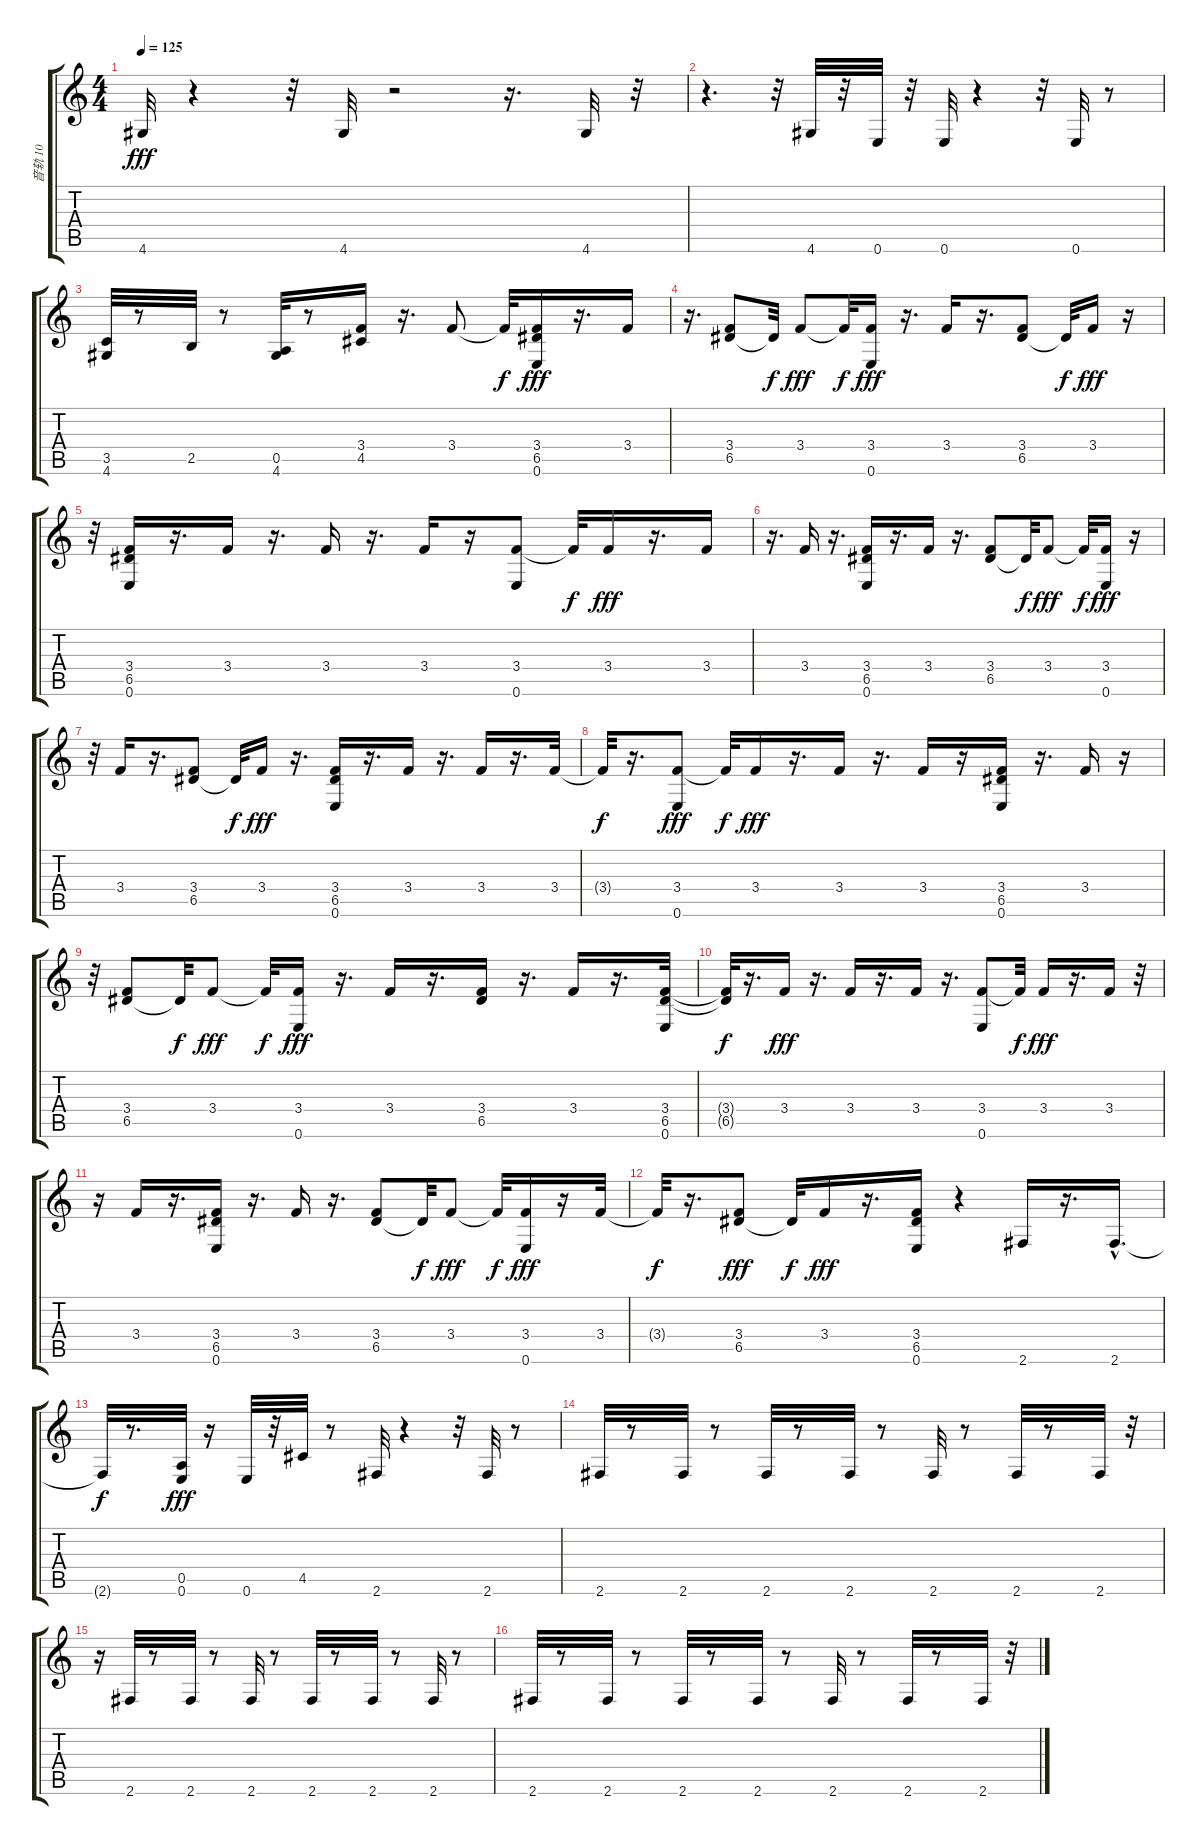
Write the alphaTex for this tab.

\track ("音轨 10" "音轨 10") {instrument acousticbass}
\staff {score tabs}
\tuning (E4 B3 G3 D3 A2 E2) {hide}
\ts (4 4)
\tempo 125
\clef g2
\ks c
4.6.32{dy fff instrument acousticbass} r.4 r.32 4.6.32 r.2 r.16{d} 4.6.32 r.32 |
r.4{d} r.32 4.6.32 r.32 0.6.32 r.32 0.6.32 r.4 r.32 0.6.32 r.8 |
(3.5 4.6).32 r.8 2.5.32 r.8 (0.5 4.6).32 r.8 (3.4 4.5).16 r.16{d} 3.4.8 3.4{t}.32{dy f} (3.4 6.5 0.6).16{dy fff} r.16{d} 3.4.16 |
r.16{d} (3.4 6.5).8 6.5{t}.32{dy f} 3.4.8{dy fff} 3.4{t}.32{dy f} (3.4 0.6).16{dy fff} r.16{d} 3.4.16 r.16{d} (3.4 6.5).8 6.5{t}.32{dy f} 3.4.16{dy fff} r.16 |
r.32 (3.4 6.5 0.6).16 r.16{d} 3.4.16 r.16{d} 3.4.16 r.16{d} 3.4.16 r.16 (3.4 0.6).8 3.4{t}.32{dy f} 3.4.16{dy fff} r.16{d} 3.4.16 |
r.16{d} 3.4.16 r.16{d} (3.4 6.5 0.6).16 r.16{d} 3.4.16 r.16{d} (3.4 6.5).8 6.5{t}.32{dy f} 3.4.8{dy fff} 3.4{t}.32{dy f} (3.4 0.6).16{dy fff} r.16 |
r.32 3.4.16 r.16{d} (3.4 6.5).8 6.5{t}.32{dy f} 3.4.16{dy fff} r.16{d} (3.4 6.5 0.6).16 r.16{d} 3.4.16 r.16{d} 3.4.16 r.16{d} 3.4.32 |
3.4{t}.32{dy f} r.16{d} (3.4 0.6).8{dy fff} 3.4{t}.32{dy f} 3.4.16{dy fff} r.16{d} 3.4.16 r.16{d} 3.4.16 r.16 (3.4 6.5 0.6).16 r.16{d} 3.4.16 r.16 |
r.32 (3.4 6.5).8 6.5{t}.32{dy f} 3.4.8{dy fff} 3.4{t}.32{dy f} (3.4 0.6).16{dy fff} r.16{d} 3.4.16 r.16{d} (3.4 6.5).16 r.16{d} 3.4.16 r.16{d} (3.4 6.5 0.6).32 |
(3.4{t} 6.5{t}).32{dy f} r.16{d} 3.4.16{dy fff} r.16{d} 3.4.16 r.16{d} 3.4.16 r.16{d} (3.4 0.6).8 3.4{t}.32{dy f} 3.4.16{dy fff} r.16{d} 3.4.16 r.32 |
r.16 3.4.16 r.16{d} (3.4 6.5 0.6).16 r.16{d} 3.4.16 r.16{d} (3.4 6.5).8 6.5{t}.32{dy f} 3.4.8{dy fff} 3.4{t}.32{dy f} (3.4 0.6).16{dy fff} r.16 3.4.32 |
3.4{t}.32{dy f} r.16{d} (3.4 6.5).8{dy fff} 6.5{t}.32{dy f} 3.4.16{dy fff} r.16{d} (3.4 6.5 0.6).16 r.4 2.6.16 r.16{d} 2.6{hac}.16{d} |
2.6{t}.32{dy f} r.8{d} (0.5 0.6).32{dy fff} r.16 0.6.32 r.32 4.5.32 r.8 2.6.32 r.4 r.32 2.6.32 r.8 |
2.6.32 r.8 2.6.32 r.8 2.6.32 r.8 2.6.32 r.8 2.6.32 r.8 2.6.32 r.8 2.6.32 r.32 |
r.16 2.6.32 r.8 2.6.32 r.8 2.6.32 r.8 2.6.32 r.8 2.6.32 r.8 2.6.32 r.8 |
2.6.32 r.8 2.6.32 r.8 2.6.32 r.8 2.6.32 r.8 2.6.32 r.8 2.6.32 r.8 2.6.32 r.32
